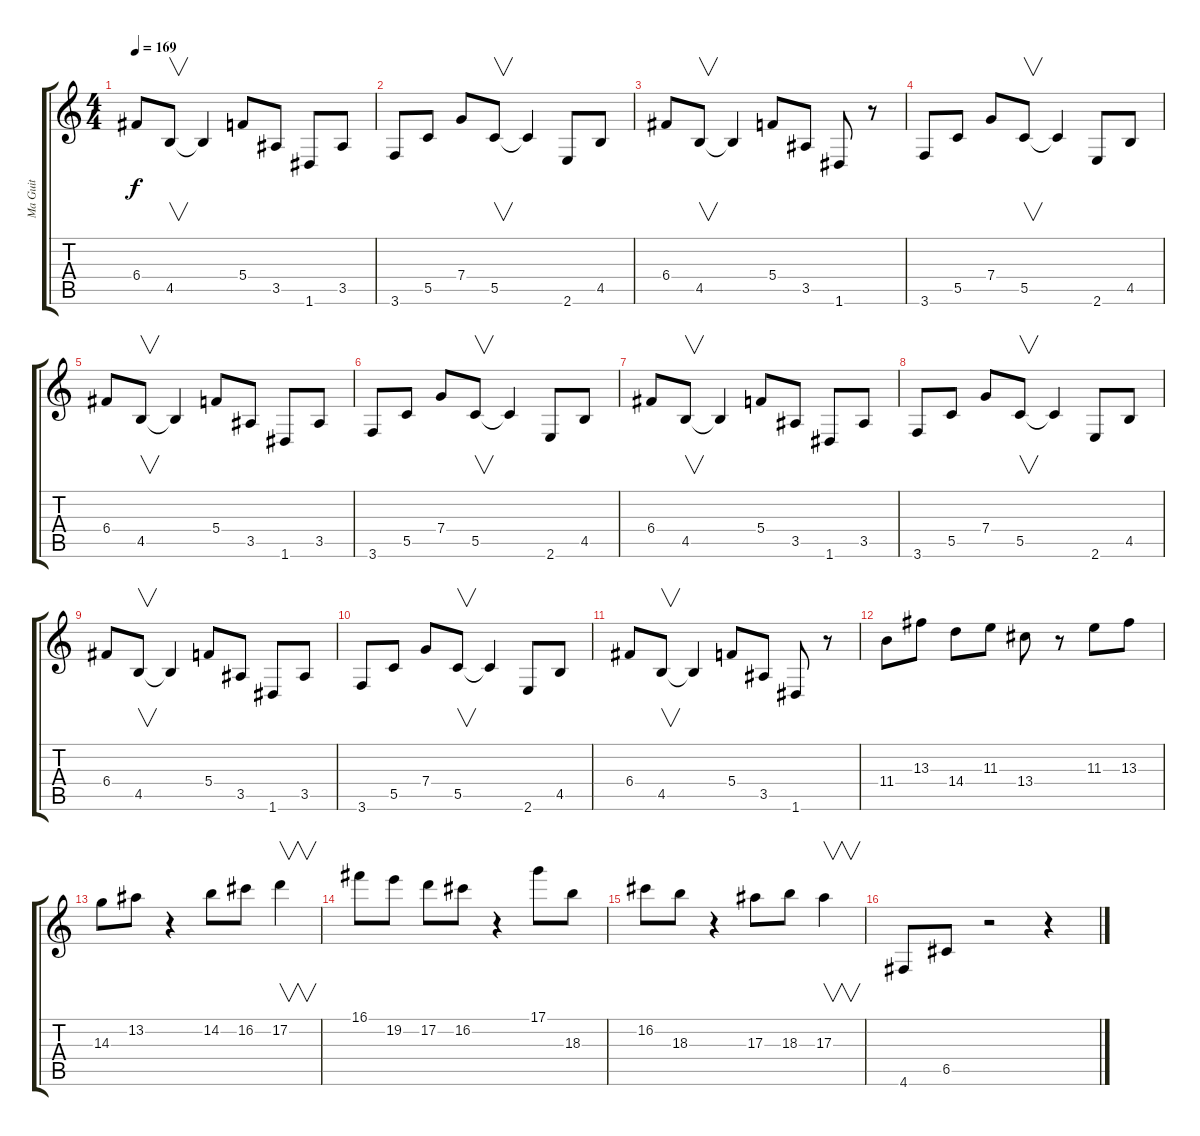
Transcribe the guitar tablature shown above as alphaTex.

\track ("Ma Guit" "Ma Guit") {instrument acousticguitarnylon}
\staff {score tabs}
\tuning (D4 A3 F3 C3 G2 D2) {hide}
\ts (4 4)
\tempo 169
\clef g2
\ks c
6.4.8{dy f} 4.5.8{v} 4.5{t}.4 5.4.8 3.5.8 1.6.8 3.5.8 |
3.6.8 5.5.8 7.4.8 5.5.8{v} 5.5{t}.4 2.6.8 4.5.8 |
6.4.8 4.5.8{v} 4.5{t}.4 5.4.8 3.5.8 1.6.8 r.8 |
3.6.8 5.5.8 7.4.8 5.5.8{v} 5.5{t}.4 2.6.8 4.5.8 |
6.4.8 4.5.8{v} 4.5{t}.4 5.4.8 3.5.8 1.6.8 3.5.8 |
3.6.8 5.5.8 7.4.8 5.5.8{v} 5.5{t}.4 2.6.8 4.5.8 |
6.4.8 4.5.8{v} 4.5{t}.4 5.4.8 3.5.8 1.6.8 3.5.8 |
3.6.8 5.5.8 7.4.8 5.5.8{v} 5.5{t}.4 2.6.8 4.5.8 |
6.4.8 4.5.8{v} 4.5{t}.4 5.4.8 3.5.8 1.6.8 3.5.8 |
3.6.8 5.5.8 7.4.8 5.5.8{v} 5.5{t}.4 2.6.8 4.5.8 |
6.4.8 4.5.8{v} 4.5{t}.4 5.4.8 3.5.8 1.6.8 r.8 |
11.4.8 13.3.8 14.4.8 11.3.8 13.4.8 r.8 11.3.8 13.3.8 |
14.3.8 13.2.8 r.4 14.2.8 16.2.8 17.2.4{v} |
16.1.8 19.2.8 17.2.8 16.2.8 r.4 17.1.8 18.3.8 |
16.2.8 18.3.8 r.4 17.3.8 18.3.8 17.3.4{v} |
4.6.8 6.5.8 r.2 r.4
